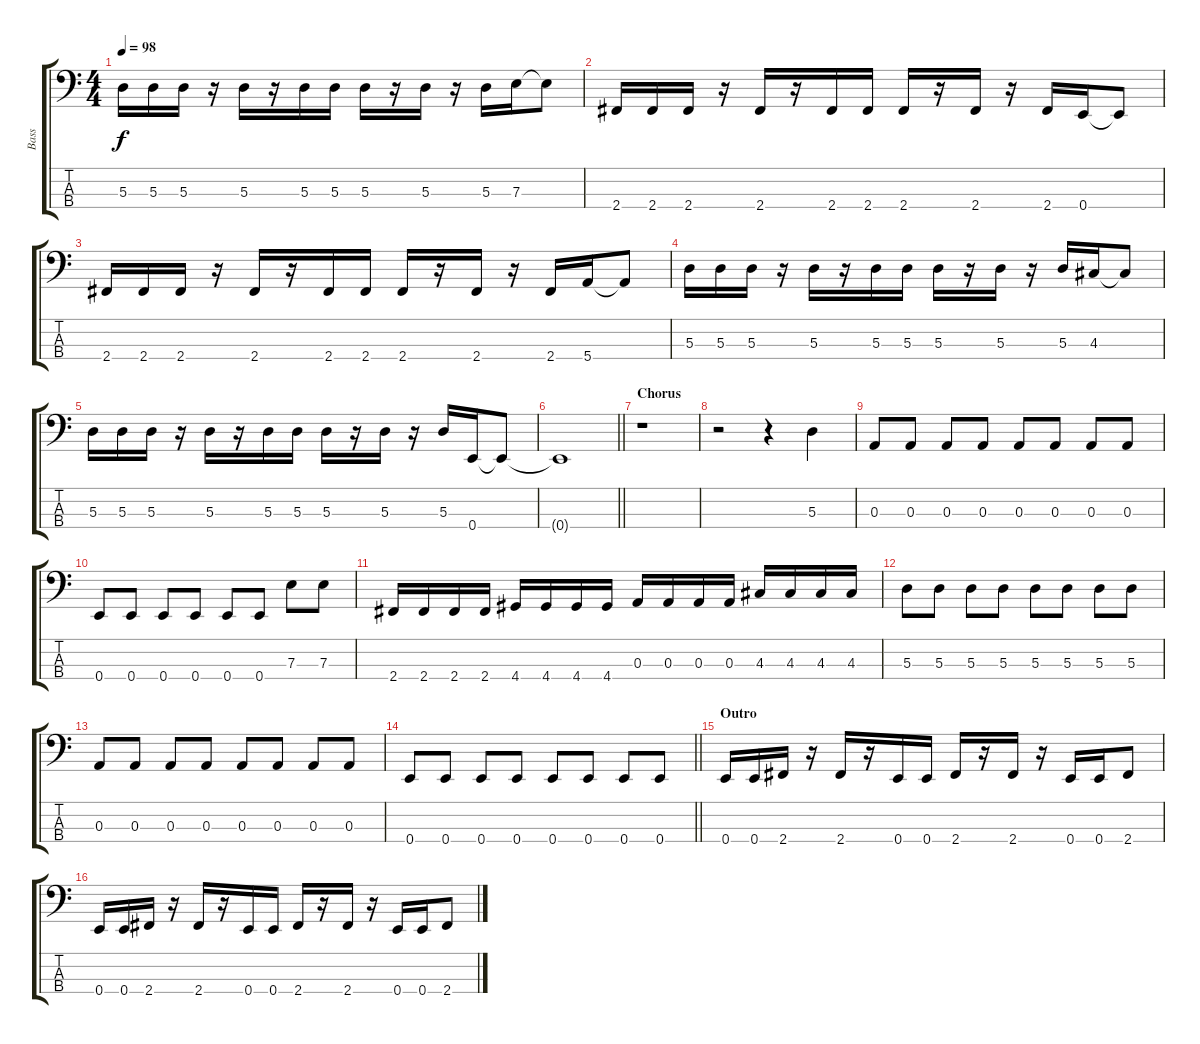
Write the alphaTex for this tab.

\track ("Bass" "Bass") {instrument electricbassfinger}
\staff {score tabs}
\tuning (G2 D2 A1 E1) {hide}
\ts (4 4)
\tempo 98
\clef f4
\ks c
5.3.16{dy f} 5.3.16 5.3.16 r.16 5.3.16 r.16 5.3.16 5.3.16 5.3.16 r.16 5.3.16 r.16 5.3.16 7.3.16 7.3{t}.8 |
2.4.16 2.4.16 2.4.16 r.16 2.4.16 r.16 2.4.16 2.4.16 2.4.16 r.16 2.4.16 r.16 2.4.16 0.4.16 0.4{t}.8 |
2.4.16 2.4.16 2.4.16 r.16 2.4.16 r.16 2.4.16 2.4.16 2.4.16 r.16 2.4.16 r.16 2.4.16 5.4.16 5.4{t}.8 |
5.3.16 5.3.16 5.3.16 r.16 5.3.16 r.16 5.3.16 5.3.16 5.3.16 r.16 5.3.16 r.16 5.3.16 4.3.16 4.3{t}.8 |
5.3.16 5.3.16 5.3.16 r.16 5.3.16 r.16 5.3.16 5.3.16 5.3.16 r.16 5.3.16 r.16 5.3.16 0.4.16 0.4{t}.8 |
\barLineRight lightlight
0.4{t}.1 |
\section ("" "Chorus")
r.1 |
r.2 r.4 5.3.4 |
0.3.8 0.3.8 0.3.8 0.3.8 0.3.8 0.3.8 0.3.8 0.3.8 |
0.4.8 0.4.8 0.4.8 0.4.8 0.4.8 0.4.8 7.3.8 7.3.8 |
2.4.16 2.4.16 2.4.16 2.4.16 4.4.16 4.4.16 4.4.16 4.4.16 0.3.16 0.3.16 0.3.16 0.3.16 4.3.16 4.3.16 4.3.16 4.3.16 |
5.3.8 5.3.8 5.3.8 5.3.8 5.3.8 5.3.8 5.3.8 5.3.8 |
0.3.8 0.3.8 0.3.8 0.3.8 0.3.8 0.3.8 0.3.8 0.3.8 |
\barLineRight lightlight
0.4.8 0.4.8 0.4.8 0.4.8 0.4.8 0.4.8 0.4.8 0.4.8 |
\section ("" "Outro")
0.4.16 0.4.16 2.4.16 r.16 2.4.16 r.16 0.4.16 0.4.16 2.4.16 r.16 2.4.16 r.16 0.4.16 0.4.16 2.4.8 |
0.4.16 0.4.16 2.4.16 r.16 2.4.16 r.16 0.4.16 0.4.16 2.4.16 r.16 2.4.16 r.16 0.4.16 0.4.16 2.4.8
